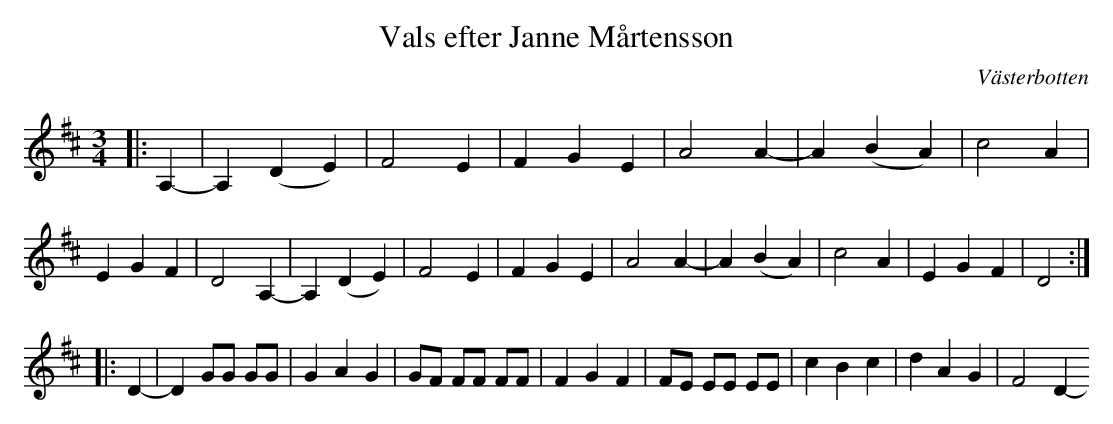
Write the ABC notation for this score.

X:1
T:Vals efter Janne Mårtensson
O:Västerbotten
M:3/4
L:1/4
K:D
|: A,- | A, (DE) | F2E | FGE | A2 A-|A(BA) | c2A | EGF | D2 A,- | A, (DE) | F2E | FGE | A2 A-|A(BA) | c2A | EGF | D2:|
|:D- | D G/G/ G/G/ |GAG | G/F/ F/F/ F/F/ | FGF | F/E/ E/E/ E/E/ | cBc | dAG | F2 D-
